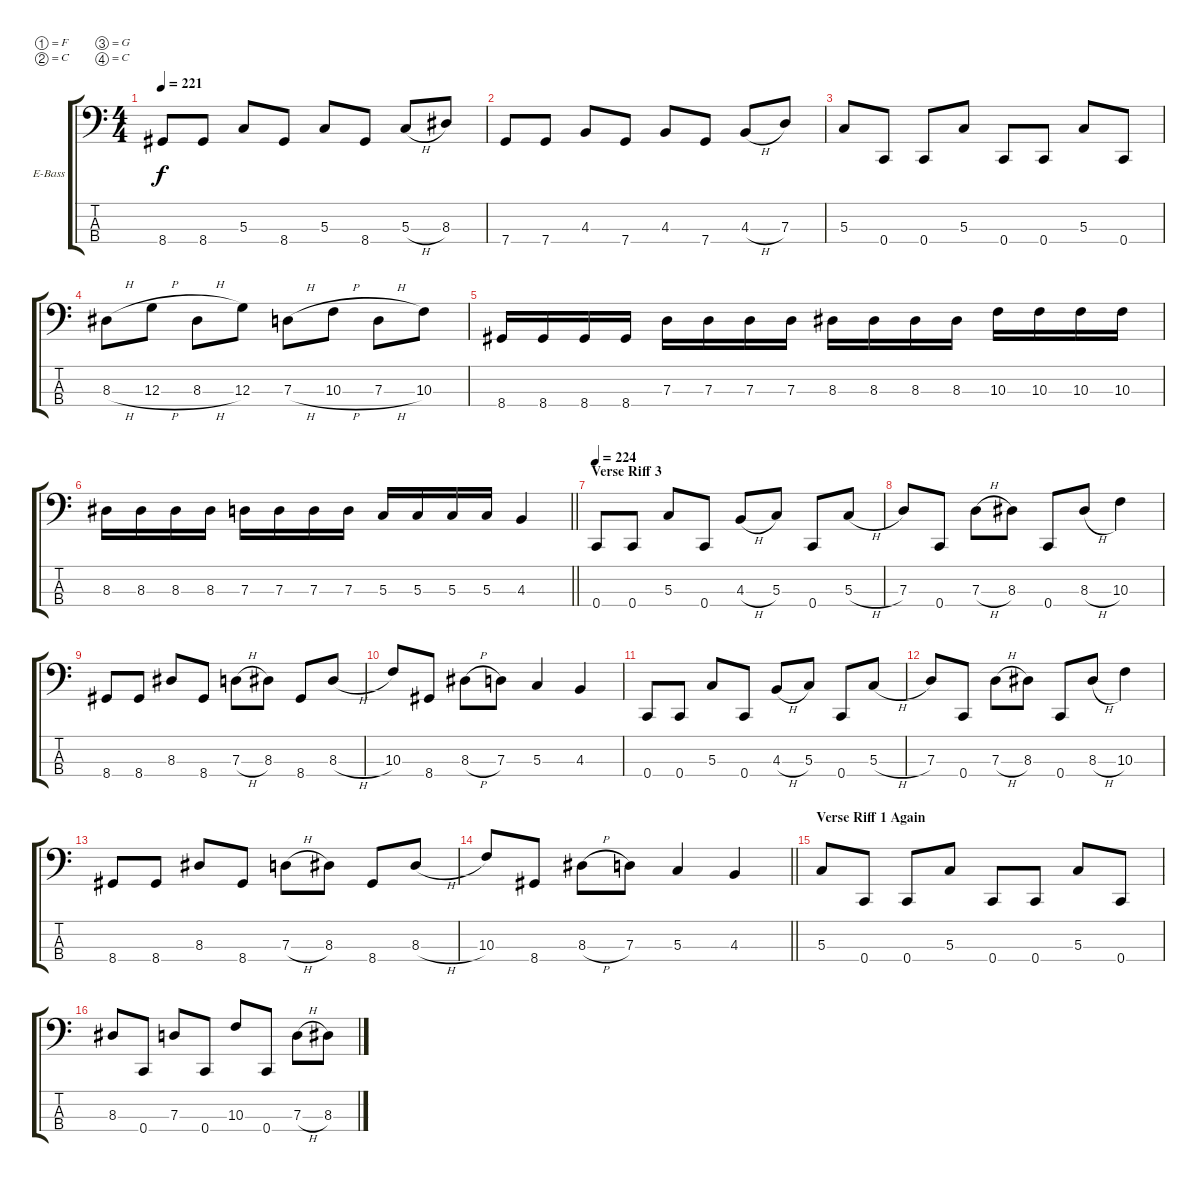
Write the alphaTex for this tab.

\bracketExtendMode groupsimilarinstruments
\firstSystemTrackNameOrientation horizontal
\otherSystemsTrackNameOrientation horizontal
\track ("Bass" "E-Bass") {instrument electricbassfinger}
\staff {score tabs}
\tuning (F2 C2 G1 C1)
\ts (4 4)
\tempo 221
\clef f4
\ks c
8.4.8{dy f} 8.4.8 5.3.8 8.4.8 5.3.8 8.4.8 5.3{h}.8 8.3.8 |
7.4.8 7.4.8 4.3.8 7.4.8 4.3.8 7.4.8 4.3{h}.8 7.3.8 |
5.3.8 0.4.8 0.4.8 5.3.8 0.4.8 0.4.8 5.3.8 0.4.8 |
8.3{h}.8 12.3{h}.8 8.3{h}.8 12.3.8 7.3{h}.8 10.3{h}.8 7.3{h}.8 10.3.8 |
8.4.16 8.4.16 8.4.16 8.4.16 7.3.16 7.3.16 7.3.16 7.3.16 8.3.16 8.3.16 8.3.16 8.3.16 10.3.16 10.3.16 10.3.16 10.3.16 |
\barLineRight lightlight
8.3.16 8.3.16 8.3.16 8.3.16 7.3.16 7.3.16 7.3.16 7.3.16 5.3.16 5.3.16 5.3.16 5.3.16 4.3.4 |
\section ("" "Verse Riff 3")
\tempo 224
0.4.8 0.4.8 5.3.8 0.4.8 4.3{h}.8 5.3.8 0.4.8 5.3{h}.8 |
7.3.8 0.4.8 7.3{h}.8 8.3.8 0.4.8 8.3{h}.8 10.3.4 |
8.4.8 8.4.8 8.3.8 8.4.8 7.3{h}.8 8.3.8 8.4.8 8.3{h}.8 |
10.3.8 8.4.8 8.3{h}.8 7.3.8 5.3.4 4.3.4 |
0.4.8 0.4.8 5.3.8 0.4.8 4.3{h}.8 5.3.8 0.4.8 5.3{h}.8 |
7.3.8 0.4.8 7.3{h}.8 8.3.8 0.4.8 8.3{h}.8 10.3.4 |
8.4.8 8.4.8 8.3.8 8.4.8 7.3{h}.8 8.3.8 8.4.8 8.3{h}.8 |
\barLineRight lightlight
10.3.8 8.4.8 8.3{h}.8 7.3.8 5.3.4 4.3.4 |
\section ("" "Verse Riff 1 Again")
5.3.8 0.4.8 0.4.8 5.3.8 0.4.8 0.4.8 5.3.8 0.4.8 |
8.3.8 0.4.8 7.3.8 0.4.8 10.3.8 0.4.8 7.3{h}.8 8.3.8
